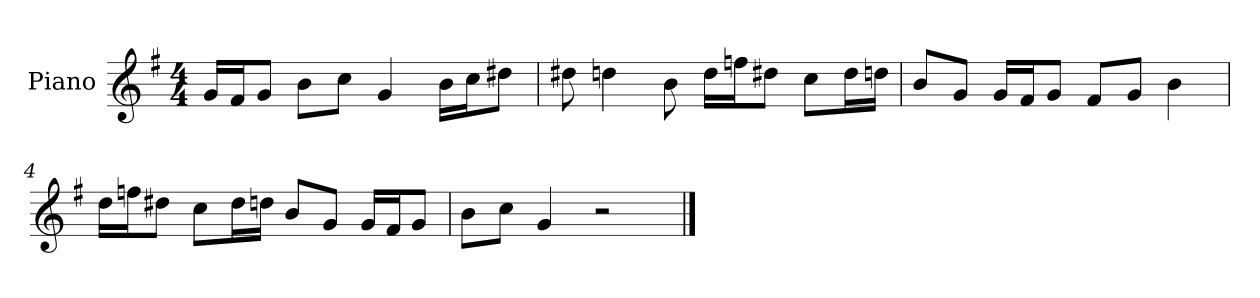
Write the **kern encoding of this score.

**kern
*part1
*staff1
*I"Piano
*I'P-no
*clefG2
*k[f#]
*M4/4
*MM90
=1
16g/LL
16f#/J
8g/J
8b\L
8cc\J
4g/
16b\LL
16cc\J
8dd#X\J
=2
8dd#X\
4ddn\
8b\
16dd\LL
16ffn\J
8dd#X\J
8cc\L
16dd#\L
16ddn\JJ
=3
8b/L
8g/J
16g/LL
16f#/J
8g/J
8f#/L
8g/J
4b\
!!LO:LB:g=z
=4
16dd\LL
16ffn\J
8dd#X\J
8cc\L
16dd#\L
16ddn\JJ
8b/L
8g/J
16g/LL
16f#/J
8g/J
=5
8b\L
8cc\J
4g/
2r
==
*-
